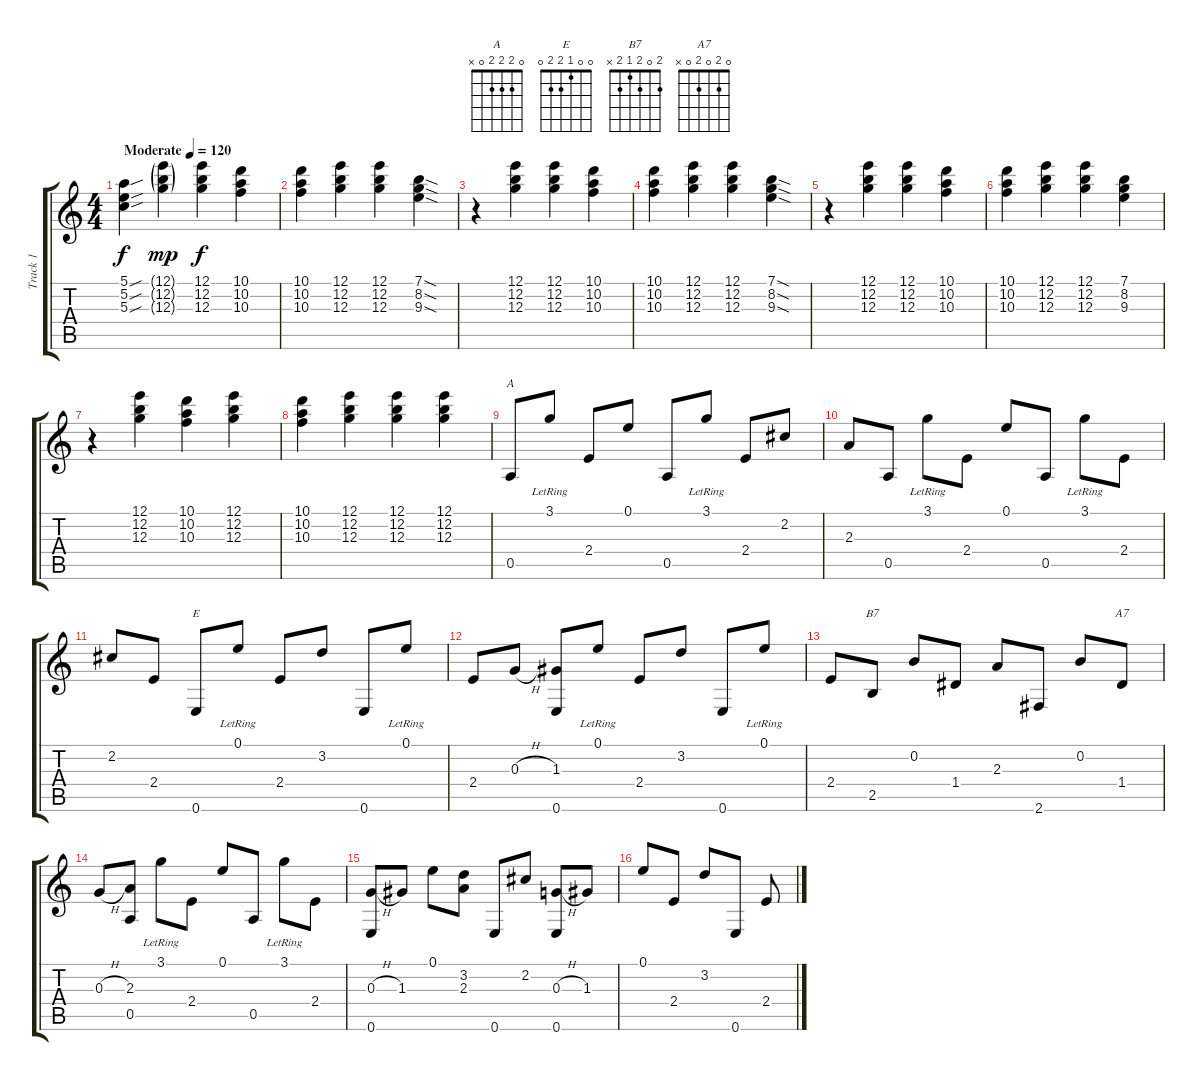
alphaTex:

\track ("Track 1" "Track 1") {instrument electricguitarclean}
\staff {score tabs}
\tuning (E4 B3 G3 D3 A2 E2) {hide}
\chord ("A" 0 2 2 2 0 x)
\chord ("E" 0 0 1 2 2 0)
\chord ("B7" 2 0 2 1 2 x)
\chord ("A7" 0 2 0 2 0 x)
\ts (4 4)
\tempo (120 "Moderate")
\clef g2
\ks c
(5.1{sou} 5.2{sou} 5.3{sou}).4{dy f instrument electricguitarclean} (12.1{g} 12.2{g} 12.3{g}).4{dy mp} (12.1 12.2 12.3).4{dy f} (10.1 10.2 10.3).4 |
(10.1 10.2 10.3).4 (12.1 12.2 12.3).4 (12.1 12.2 12.3).4 (7.1{sod} 8.2{sod} 9.3{sod}).4 |
r.4 (12.1 12.2 12.3).4 (12.1 12.2 12.3).4 (10.1 10.2 10.3).4 |
(10.1 10.2 10.3).4 (12.1 12.2 12.3).4 (12.1 12.2 12.3).4 (7.1{sod} 8.2{sod} 9.3{sod}).4 |
r.4 (12.1 12.2 12.3).4 (12.1 12.2 12.3).4 (10.1 10.2 10.3).4 |
(10.1 10.2 10.3).4 (12.1 12.2 12.3).4 (12.1 12.2 12.3).4 (7.1 8.2 9.3).4 |
r.4 (12.1 12.2 12.3).4 (10.1 10.2 10.3).4 (12.1 12.2 12.3).4 |
(10.1 10.2 10.3).4 (12.1 12.2 12.3).4 (12.1 12.2 12.3).4 (12.1 12.2 12.3).4 |
0.5.8{ch "A"} 3.1{lr}.8 2.4.8 0.1.8 0.5.8 3.1{lr}.8 2.4.8 2.2.8 |
2.3.8 0.5.8 3.1{lr}.8 2.4.8 0.1.8 0.5.8 3.1{lr}.8 2.4.8 |
2.2.8 2.4.8 0.6.8{ch "E"} 0.1{lr}.8 2.4.8 3.2.8 0.6.8 0.1{lr}.8 |
2.4.8 0.3{h}.8 (1.3 0.6).8 0.1{lr}.8 2.4.8 3.2.8 0.6.8 0.1{lr}.8 |
2.4.8 2.5.8{ch "B7"} 0.2.8 1.4.8 2.3.8 2.6.8 0.2.8 1.4.8{ch "A7"} |
0.3{h}.8 (2.3 0.5).8 3.1{lr}.8 2.4.8 0.1.8 0.5.8 3.1{lr}.8 2.4.8 |
(0.3{h} 0.6).8 1.3.8 0.1.8 (3.2 2.3).8 0.6.8 2.2.8 (0.3{h} 0.6).8 1.3.8 |
0.1.8 2.4.8 3.2.8 0.6.8 2.4.8
